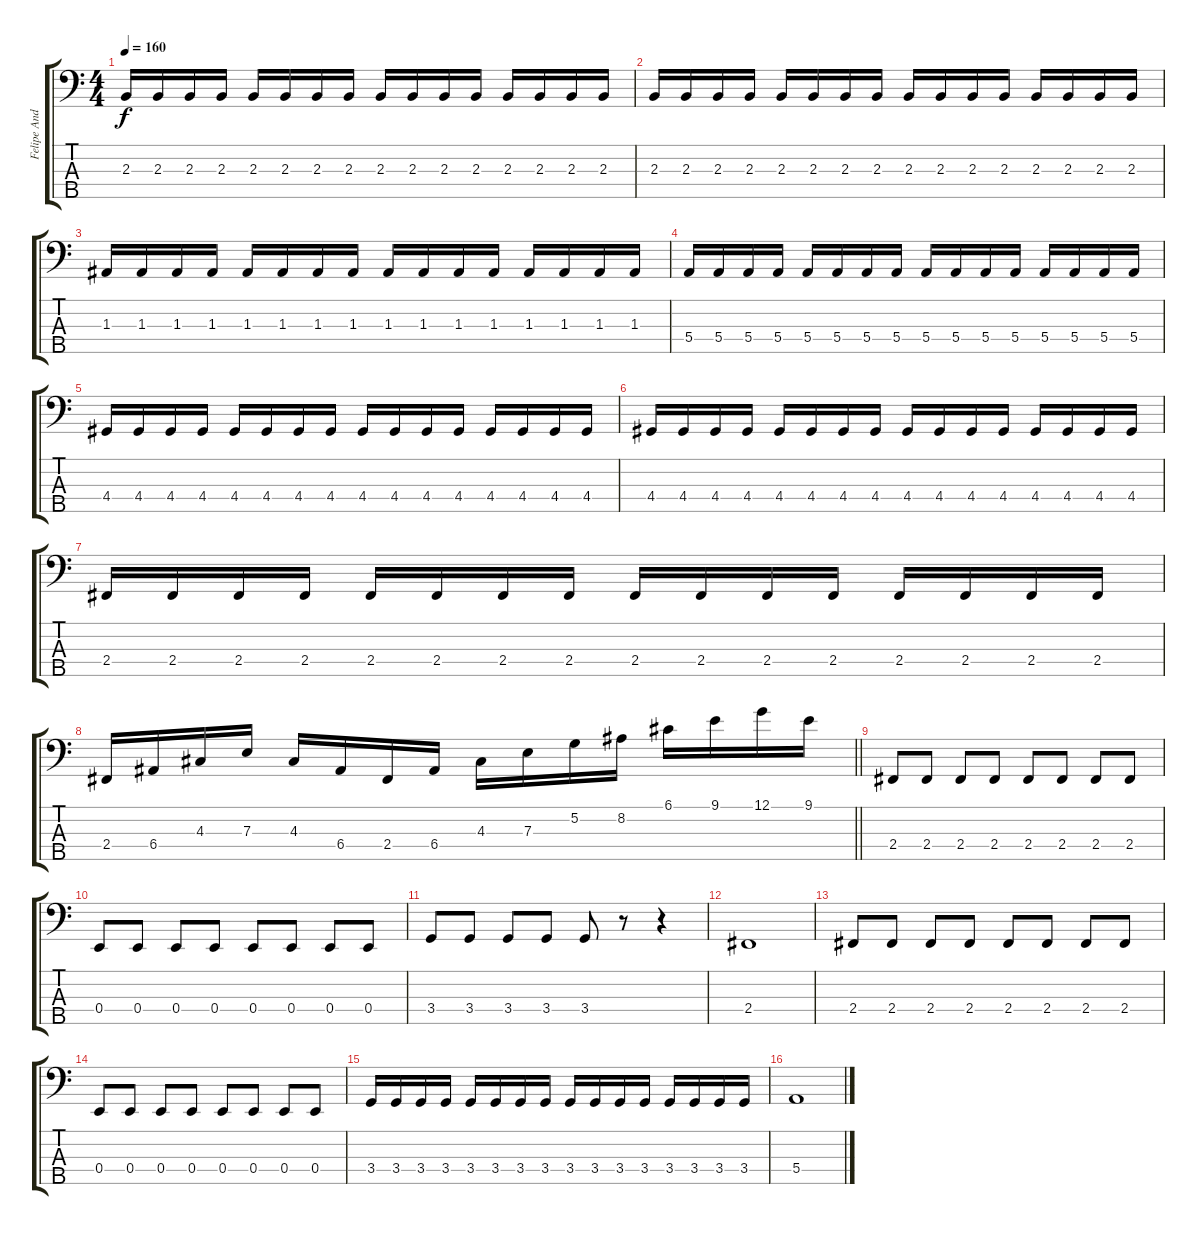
\track ("Felipe Andreoli" "Felipe And") {instrument electricbassfinger}
\staff {score tabs}
\tuning (G2 D2 A1 E1 B0) {hide}
\ts (4 4)
\tempo 160
\clef f4
\ks c
2.3.16{dy f} 2.3.16 2.3.16 2.3.16 2.3.16 2.3.16 2.3.16 2.3.16 2.3.16 2.3.16 2.3.16 2.3.16 2.3.16 2.3.16 2.3.16 2.3.16 |
2.3.16 2.3.16 2.3.16 2.3.16 2.3.16 2.3.16 2.3.16 2.3.16 2.3.16 2.3.16 2.3.16 2.3.16 2.3.16 2.3.16 2.3.16 2.3.16 |
1.3.16 1.3.16 1.3.16 1.3.16 1.3.16 1.3.16 1.3.16 1.3.16 1.3.16 1.3.16 1.3.16 1.3.16 1.3.16 1.3.16 1.3.16 1.3.16 |
5.4.16 5.4.16 5.4.16 5.4.16 5.4.16 5.4.16 5.4.16 5.4.16 5.4.16 5.4.16 5.4.16 5.4.16 5.4.16 5.4.16 5.4.16 5.4.16 |
4.4.16 4.4.16 4.4.16 4.4.16 4.4.16 4.4.16 4.4.16 4.4.16 4.4.16 4.4.16 4.4.16 4.4.16 4.4.16 4.4.16 4.4.16 4.4.16 |
4.4.16 4.4.16 4.4.16 4.4.16 4.4.16 4.4.16 4.4.16 4.4.16 4.4.16 4.4.16 4.4.16 4.4.16 4.4.16 4.4.16 4.4.16 4.4.16 |
2.4.16 2.4.16 2.4.16 2.4.16 2.4.16 2.4.16 2.4.16 2.4.16 2.4.16 2.4.16 2.4.16 2.4.16 2.4.16 2.4.16 2.4.16 2.4.16 |
\barLineRight lightlight
2.4.16 6.4.16 4.3.16 7.3.16 4.3.16 6.4.16 2.4.16 6.4.16 4.3.16 7.3.16 5.2.16 8.2.16 6.1.16 9.1.16 12.1.16 9.1.16 |
2.4.8 2.4.8 2.4.8 2.4.8 2.4.8 2.4.8 2.4.8 2.4.8 |
0.4.8 0.4.8 0.4.8 0.4.8 0.4.8 0.4.8 0.4.8 0.4.8 |
3.4.8 3.4.8 3.4.8 3.4.8 3.4.8 r.8 r.4 |
2.4.1 |
2.4.8 2.4.8 2.4.8 2.4.8 2.4.8 2.4.8 2.4.8 2.4.8 |
0.4.8 0.4.8 0.4.8 0.4.8 0.4.8 0.4.8 0.4.8 0.4.8 |
3.4.16 3.4.16 3.4.16 3.4.16 3.4.16 3.4.16 3.4.16 3.4.16 3.4.16 3.4.16 3.4.16 3.4.16 3.4.16 3.4.16 3.4.16 3.4.16 |
5.4.1
